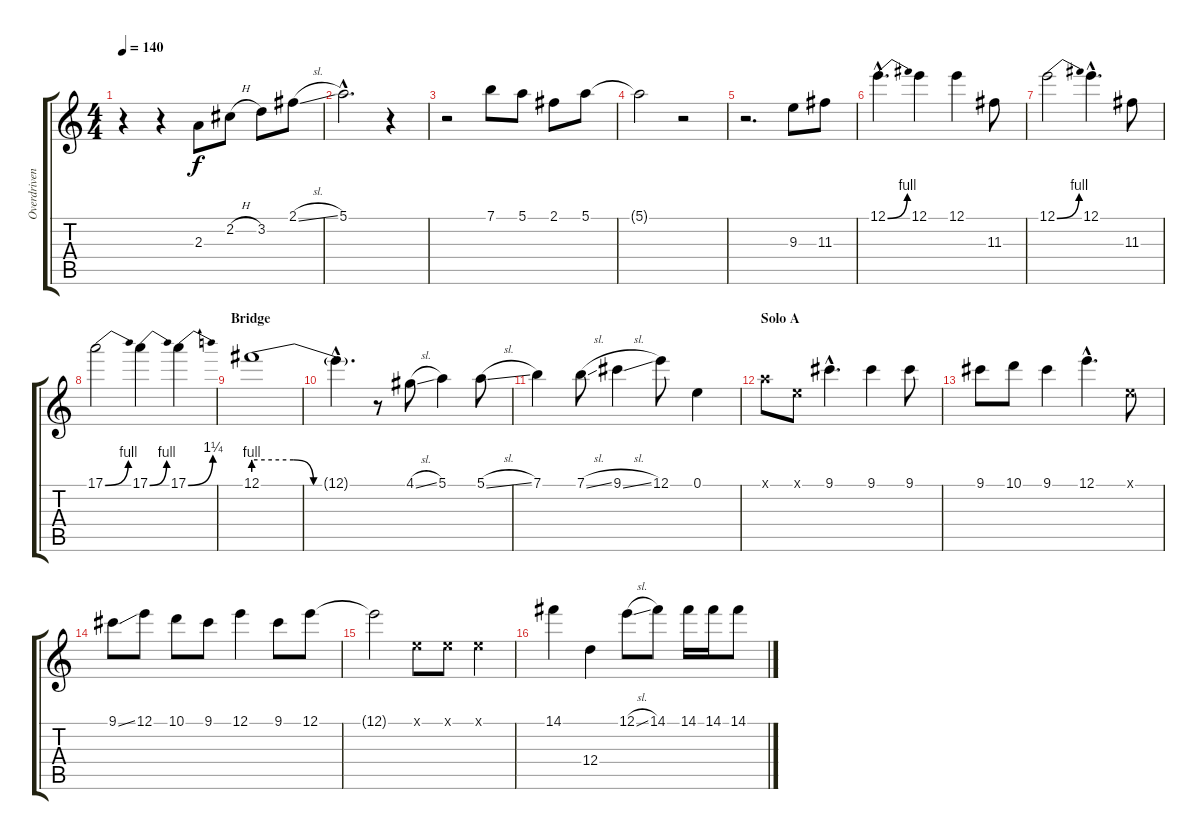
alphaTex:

\track ("Overdriven" "Overdriven") {instrument overdrivenguitar}
\staff {score tabs}
\tuning (E4 B3 G3 D3 A2 E2) {hide}
\ts (4 4)
\tempo 140
\clef g2
\ks c
r.4{dy f} r.4 2.3.8 2.2{h}.8 3.2.8 2.1{sl}.8 |
5.1{hac}.2{d} r.4 |
r.2 7.1.8 5.1.8 2.1.8 5.1.8 |
5.1{t}.2 r.2 |
r.2{d} 9.3.8 11.3.8 |
12.1{be (bend 0 0 60 4) hac}.4{d} 12.1.4 12.1.4 11.3.8 |
12.1{be (bend 0 0 60 4)}.2 12.1{hac}.4{d} 11.3.8 |
17.1{be (bend 0 0 60 4)}.2 17.1{be (bend 0 0 60 4)}.4 17.1{be (bend 0 0 60 5)}.4 |
\section ("" "Bridge")
12.1{be (custom 0 4 20 4 30 0 60 0)}.1 |
12.1{hac t}.4{d} r.8 4.1{sl}.8 5.1.4 5.1{sl}.8 |
7.1.4 7.1{sl}.8 9.1{sl}.4 12.1.8 0.1.4 |
\section ("" "Solo A")
5.1{x}.8 0.1{x}.8 9.1{hac}.4{d} 9.1.4 9.1.8 |
9.1.8 10.1.8 9.1.4 12.1{hac}.4{d} 0.1{x}.8 |
9.1{ss}.8 12.1.8 10.1.8 9.1.8 12.1.4 9.1.8 12.1.8 |
12.1{t}.2 0.1{x}.8 0.1{x}.8 0.1{x}.4 |
14.1.4 12.4.4 12.1{sl}.8 14.1.8 14.1.16 14.1.16 14.1.8
